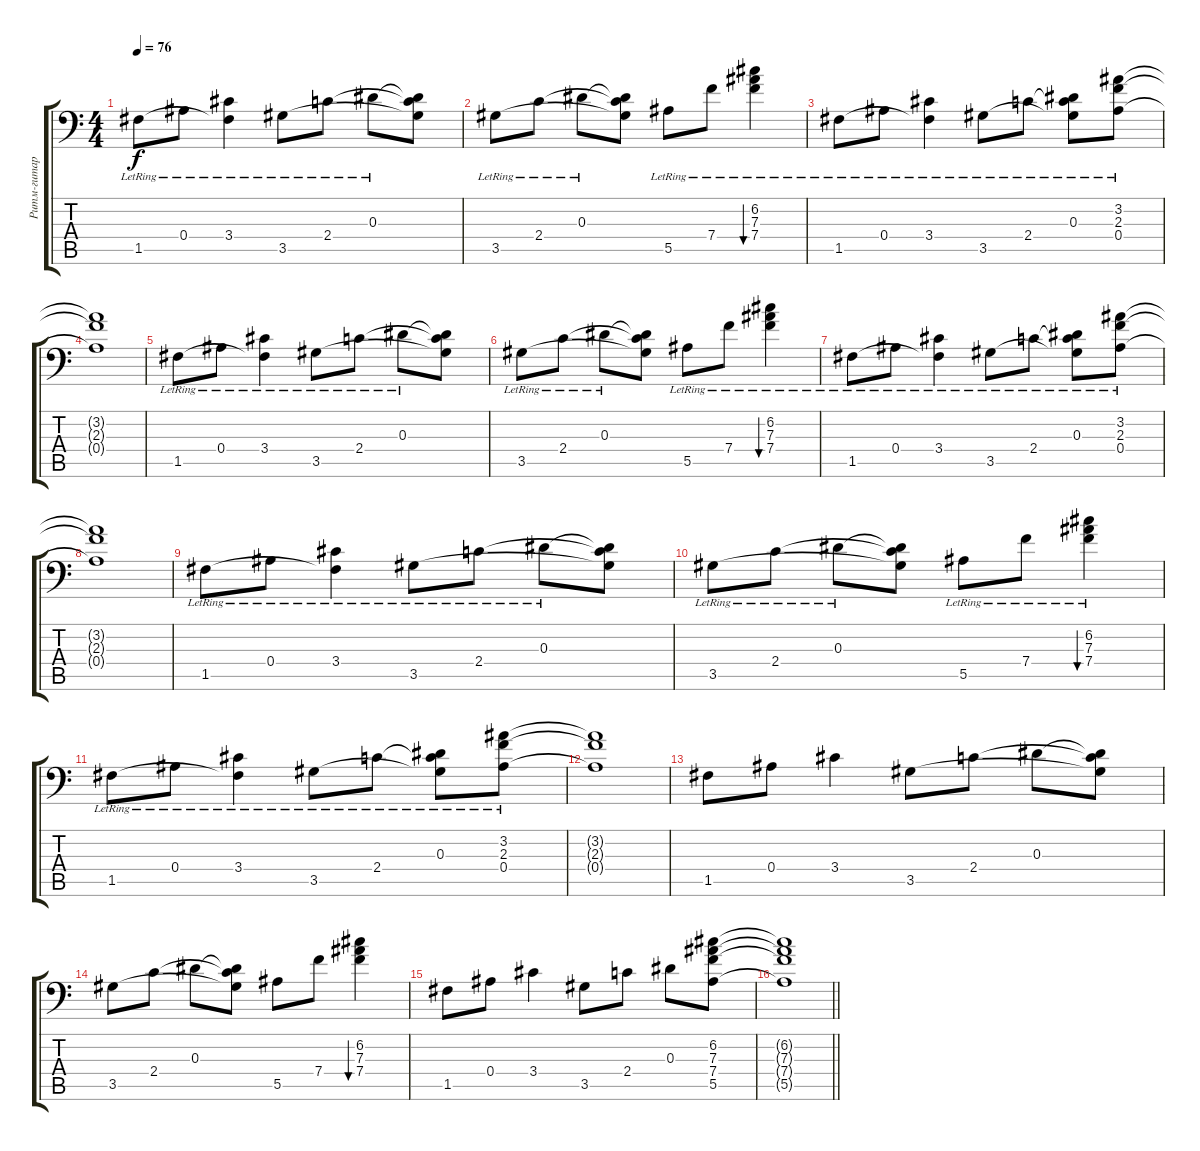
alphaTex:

\track ("Ритм-гитара" "Ритм-гитар") {instrument distortionguitar}
\staff {score tabs}
\tuning (C4 G3 Eb3 Bb2 F2 Bb1) {hide}
\ts (4 4)
\tempo 76
\clef f4
\ks c
1.5{lr}.8{dy f} 0.4{lr}.8 (3.4{lr} 1.5{t}).4 3.5{lr}.8 2.4{lr}.8 0.3{lr}.8 (0.3{t} 2.4{t} 3.5{t}).8 |
3.5{lr}.8 2.4{lr}.8 0.3{lr}.8 (0.3{t} 2.4{t} 3.5{t}).8 5.5{lr}.8 7.4{lr}.8 (6.2{lr} 7.3{lr} 7.4{lr}).4{bu 60} |
1.5{lr}.8 0.4{lr}.8 (3.4{lr} 1.5{t}).4 3.5{lr}.8 2.4{lr}.8 (0.3{lr} 2.4{t} 3.5{t}).8 (3.2{lr} 2.3{lr} 0.4{lr}).8 |
(3.2{t} 2.3{t} 0.4{t}).1 |
1.5{lr}.8 0.4{lr}.8 (3.4{lr} 1.5{t}).4 3.5{lr}.8 2.4{lr}.8 0.3{lr}.8 (0.3{t} 2.4{t} 3.5{t}).8 |
3.5{lr}.8 2.4{lr}.8 0.3{lr}.8 (0.3{t} 2.4{t} 3.5{t}).8 5.5{lr}.8 7.4{lr}.8 (6.2{lr} 7.3{lr} 7.4{lr}).4{bu 60} |
1.5{lr}.8 0.4{lr}.8 (3.4{lr} 1.5{t}).4 3.5{lr}.8 2.4{lr}.8 (0.3{lr} 2.4{t} 3.5{t}).8 (3.2{lr} 2.3{lr} 0.4{lr}).8 |
(3.2{t} 2.3{t} 0.4{t}).1 |
1.5{lr}.8 0.4{lr}.8 (3.4{lr} 1.5{t}).4 3.5{lr}.8 2.4{lr}.8 0.3{lr}.8 (0.3{t} 2.4{t} 3.5{t}).8 |
3.5{lr}.8 2.4{lr}.8 0.3{lr}.8 (0.3{t} 2.4{t} 3.5{t}).8 5.5{lr}.8 7.4{lr}.8 (6.2{lr} 7.3{lr} 7.4{lr}).4{bu 60} |
1.5{lr}.8 0.4{lr}.8 (3.4{lr} 1.5{t}).4 3.5{lr}.8 2.4{lr}.8 (0.3{lr} 2.4{t} 3.5{t}).8 (3.2{lr} 2.3{lr} 0.4{lr}).8 |
(3.2{t} 2.3{t} 0.4{t}).1 |
1.5.8 0.4.8 3.4.4 3.5.8 2.4.8 0.3.8 (0.3{t} 2.4{t} 3.5{t}).8 |
3.5.8 2.4.8 0.3.8 (0.3{t} 2.4{t} 3.5{t}).8 5.5.8 7.4.8 (6.2 7.3 7.4).4{bu 60} |
1.5.8 0.4.8 3.4.4 3.5.8 2.4.8 0.3.8 (6.2 7.3 7.4 5.5).8 |
\barLineRight lightlight
(6.2{t} 7.3{t} 7.4{t} 5.5{t}).1
